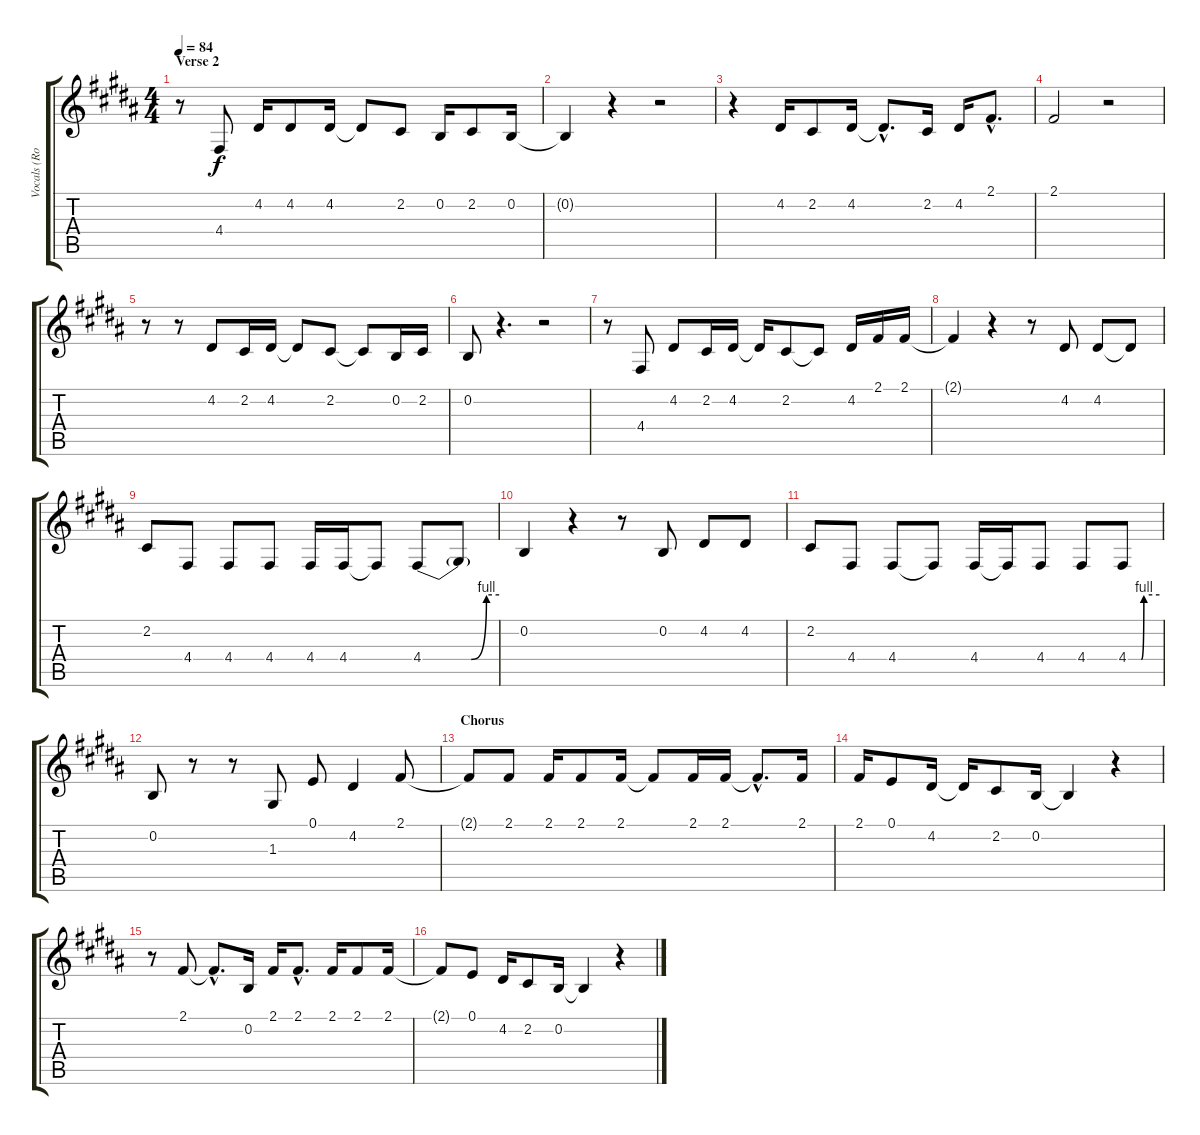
\track ("Vocals (Rob')" "Vocals (Ro") {instrument clarinet}
\staff {score tabs}
\tuning (E4 B3 G3 D3 A2 E2) {hide}
\ts (4 4)
\section ("" "Verse 2")
\tempo 84
\clef g2
\ks b
r.8{dy f} 4.4.8 4.2.16 4.2.8 4.2.16 4.2{t}.8 2.2.8 0.2.16 2.2.8 0.2.16 |
0.2{t}.4 r.4 r.2 |
r.4 4.2.16 2.2.8 4.2.16 4.2{hac t}.8{d} 2.2.16 4.2.16 2.1{hac}.8{d} |
2.1.2 r.2 |
r.8 r.8 4.2.8 2.2.16 4.2.16 4.2{t}.8 2.2.8 2.2{t}.8 0.2.16 2.2.16 |
0.2.8 r.4{d} r.2 |
r.8 4.4.8 4.2.8 2.2.16 4.2.16 4.2{t}.16 2.2.8 2.2{t}.8 4.2.16 2.1.16 2.1.16 |
2.1{t}.4 r.4 r.8 4.2.8 4.2.8 4.2{t}.8 |
2.2.8 4.4.8 4.4.8 4.4.8 4.4.16 4.4.16 4.4{t}.8 4.4{be (custom 0 0 30 0 38 0 50 4 60 4)}.8 4.4{t}.8 |
0.2.4 r.4 r.8 0.2.8 4.2.8 4.2.8 |
2.2.8 4.4.8 4.4.8 4.4{t}.8 4.4.16 4.4{t}.16 4.4.8 4.4.8 4.4{be (custom 0 0 25 0 30 4 60 4)}.8 |
0.2.8 r.8 r.8 1.3.8 0.1.8 4.2.4 2.1.8 |
\section ("" "Chorus")
2.1{t}.8 2.1.8 2.1.16 2.1.8 2.1.16 2.1{t}.8 2.1.16 2.1.16 2.1{hac t}.8{d} 2.1.16 |
2.1.16 0.1.8 4.2.16 4.2{t}.16 2.2.8 0.2.16 0.2{t}.4 r.4 |
r.8 2.1.8 2.1{hac t}.8{d} 0.2.16 2.1.16 2.1{hac}.8{d} 2.1.16 2.1.8 2.1.16 |
2.1{t}.8 0.1.8 4.2.16 2.2.8 0.2.16 0.2{t}.4 r.4
